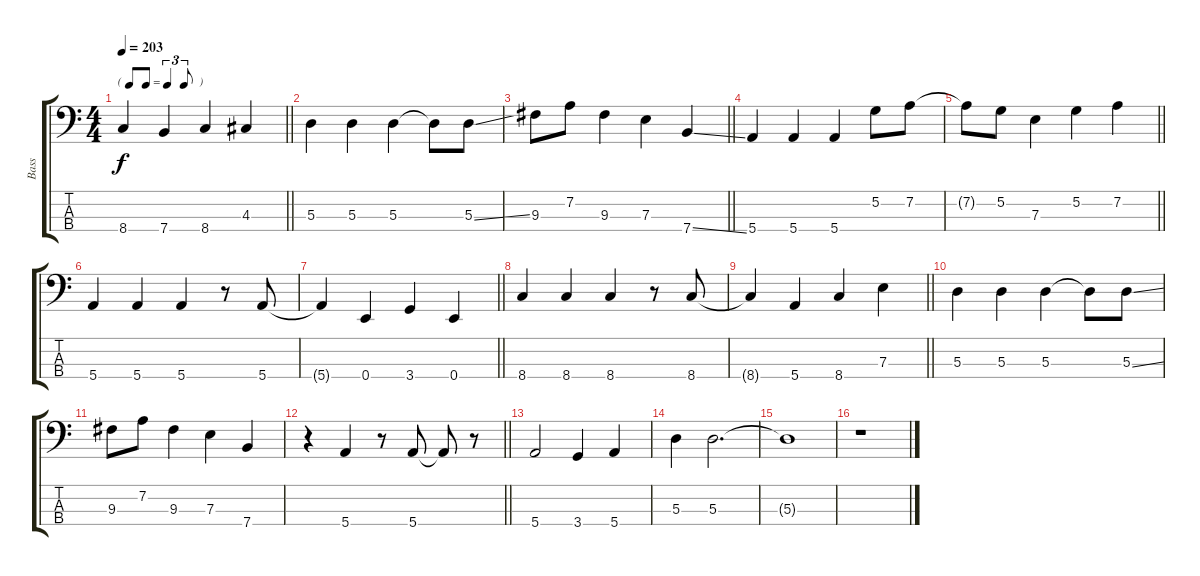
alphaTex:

\track ("Bass" "Bass") {instrument electricbassfinger}
\staff {score tabs}
\tuning (G2 D2 A1 E1) {hide}
\ts (4 4)
\tf triplet8th
\tempo 203
\clef f4
\barLineRight lightlight
\ks c
8.4{t}.4{dy f} 7.4.4 8.4.4 4.3.4 |
5.3.4 5.3.4 5.3.4 5.3{t}.8 5.3{ss}.8 |
\barLineRight lightlight
9.3.8 7.2.8 9.3.4 7.3.4 7.4{ss}.4 |
5.4.4 5.4.4 5.4.4 5.2.8 7.2.8 |
\barLineRight lightlight
7.2{t}.8 5.2.8 7.3.4 5.2.4 7.2.4 |
5.4.4 5.4.4 5.4.4 r.8 5.4.8 |
\barLineRight lightlight
5.4{t}.4 0.4.4 3.4.4 0.4.4 |
8.4.4 8.4.4 8.4.4 r.8 8.4.8 |
\barLineRight lightlight
8.4{t}.4 5.4.4 8.4.4 7.3.4 |
5.3.4 5.3.4 5.3.4 5.3{t}.8 5.3{ss}.8 |
9.3.8 7.2.8 9.3.4 7.3.4 7.4.4 |
\barLineRight lightlight
r.4 5.4.4 r.8 5.4.8 5.4{t}.8 r.8 |
5.4.2 3.4.4 5.4.4 |
5.3.4 5.3.2{d} |
5.3{t}.1 |
r.1
